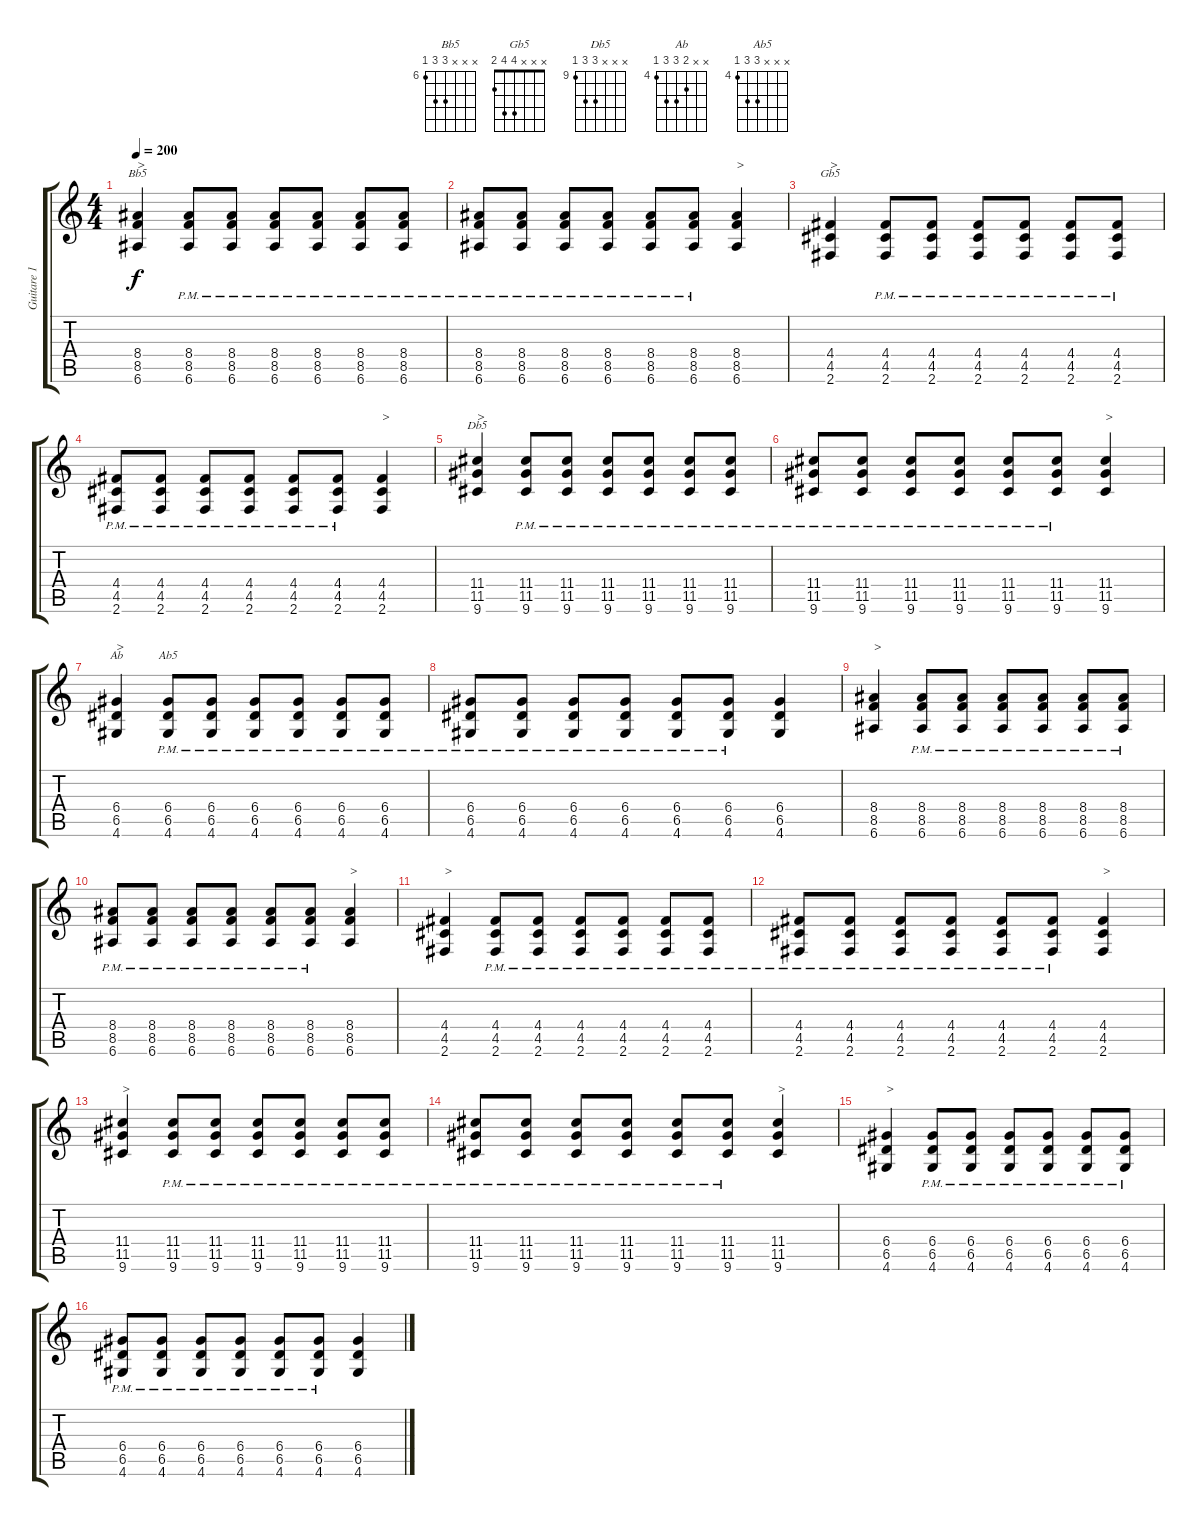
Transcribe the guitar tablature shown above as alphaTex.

\track ("Guitare 1" "Guitare 1") {instrument distortionguitar}
\staff {score tabs}
\tuning (E4 B3 G3 D3 A2 E2) {hide}
\chord ("Bb5" x x x 8 8 6) {firstfret 6}
\chord ("Gb5" x x x 4 4 2)
\chord ("Db5" x x x 11 11 9) {firstfret 9}
\chord ("Ab" x x 5 6 6 4) {firstfret 4}
\chord ("Ab5" x x x 6 6 4) {firstfret 4}
\ts (4 4)
\tempo 200
\clef g2
\ks c
(8.4 8.5 6.6).4{ch "Bb5" txt ">" dy f} (8.4{pm} 8.5{pm} 6.6{pm}).8 (8.4{pm} 8.5{pm} 6.6{pm}).8 (8.4{pm} 8.5{pm} 6.6{pm}).8 (8.4{pm} 8.5{pm} 6.6{pm}).8 (8.4{pm} 8.5{pm} 6.6{pm}).8 (8.4{pm} 8.5{pm} 6.6{pm}).8 |
(8.4{pm} 8.5{pm} 6.6{pm}).8 (8.4{pm} 8.5{pm} 6.6{pm}).8 (8.4{pm} 8.5{pm} 6.6{pm}).8 (8.4{pm} 8.5{pm} 6.6{pm}).8 (8.4{pm} 8.5{pm} 6.6{pm}).8 (8.4{pm} 8.5{pm} 6.6{pm}).8 (8.4 8.5 6.6).4{txt ">"} |
(4.4 4.5 2.6).4{ch "Gb5" txt ">"} (4.4{pm} 4.5{pm} 2.6{pm}).8 (4.4{pm} 4.5{pm} 2.6{pm}).8 (4.4{pm} 4.5{pm} 2.6{pm}).8 (4.4{pm} 4.5{pm} 2.6{pm}).8 (4.4{pm} 4.5{pm} 2.6{pm}).8 (4.4{pm} 4.5{pm} 2.6{pm}).8 |
(4.4{pm} 4.5{pm} 2.6{pm}).8 (4.4{pm} 4.5{pm} 2.6{pm}).8 (4.4{pm} 4.5{pm} 2.6{pm}).8 (4.4{pm} 4.5{pm} 2.6{pm}).8 (4.4{pm} 4.5{pm} 2.6{pm}).8 (4.4{pm} 4.5{pm} 2.6{pm}).8 (4.4 4.5 2.6).4{txt ">"} |
(11.4 11.5 9.6).4{ch "Db5" txt ">"} (11.4{pm} 11.5{pm} 9.6{pm}).8 (11.4{pm} 11.5{pm} 9.6{pm}).8 (11.4{pm} 11.5{pm} 9.6{pm}).8 (11.4{pm} 11.5{pm} 9.6{pm}).8 (11.4{pm} 11.5{pm} 9.6{pm}).8 (11.4{pm} 11.5{pm} 9.6{pm}).8 |
(11.4{pm} 11.5{pm} 9.6{pm}).8 (11.4{pm} 11.5{pm} 9.6{pm}).8 (11.4{pm} 11.5{pm} 9.6{pm}).8 (11.4{pm} 11.5{pm} 9.6{pm}).8 (11.4{pm} 11.5{pm} 9.6{pm}).8 (11.4{pm} 11.5{pm} 9.6{pm}).8 (11.4 11.5 9.6).4{txt ">"} |
(6.4 6.5 4.6).4{ch "Ab" txt ">"} (6.4{pm} 6.5{pm} 4.6{pm}).8{ch "Ab5"} (6.4{pm} 6.5{pm} 4.6{pm}).8 (6.4{pm} 6.5{pm} 4.6{pm}).8 (6.4{pm} 6.5{pm} 4.6{pm}).8 (6.4{pm} 6.5{pm} 4.6{pm}).8 (6.4{pm} 6.5{pm} 4.6{pm}).8 |
(6.4{pm} 6.5{pm} 4.6{pm}).8 (6.4{pm} 6.5{pm} 4.6{pm}).8 (6.4{pm} 6.5{pm} 4.6{pm}).8 (6.4{pm} 6.5{pm} 4.6{pm}).8 (6.4{pm} 6.5{pm} 4.6{pm}).8 (6.4{pm} 6.5{pm} 4.6{pm}).8 (6.4 6.5 4.6).4 |
(8.4 8.5 6.6).4{txt ">"} (8.4{pm} 8.5{pm} 6.6{pm}).8 (8.4{pm} 8.5{pm} 6.6{pm}).8 (8.4{pm} 8.5{pm} 6.6{pm}).8 (8.4{pm} 8.5{pm} 6.6{pm}).8 (8.4{pm} 8.5{pm} 6.6{pm}).8 (8.4{pm} 8.5{pm} 6.6{pm}).8 |
(8.4{pm} 8.5{pm} 6.6{pm}).8 (8.4{pm} 8.5{pm} 6.6{pm}).8 (8.4{pm} 8.5{pm} 6.6{pm}).8 (8.4{pm} 8.5{pm} 6.6{pm}).8 (8.4{pm} 8.5{pm} 6.6{pm}).8 (8.4{pm} 8.5{pm} 6.6{pm}).8 (8.4 8.5 6.6).4{txt ">"} |
(4.4 4.5 2.6).4{txt ">"} (4.4{pm} 4.5{pm} 2.6{pm}).8 (4.4{pm} 4.5{pm} 2.6{pm}).8 (4.4{pm} 4.5{pm} 2.6{pm}).8 (4.4{pm} 4.5{pm} 2.6{pm}).8 (4.4{pm} 4.5{pm} 2.6{pm}).8 (4.4{pm} 4.5{pm} 2.6{pm}).8 |
(4.4{pm} 4.5{pm} 2.6{pm}).8 (4.4{pm} 4.5{pm} 2.6{pm}).8 (4.4{pm} 4.5{pm} 2.6{pm}).8 (4.4{pm} 4.5{pm} 2.6{pm}).8 (4.4{pm} 4.5{pm} 2.6{pm}).8 (4.4{pm} 4.5{pm} 2.6{pm}).8 (4.4 4.5 2.6).4{txt ">"} |
(11.4 11.5 9.6).4{txt ">"} (11.4{pm} 11.5{pm} 9.6{pm}).8 (11.4{pm} 11.5{pm} 9.6{pm}).8 (11.4{pm} 11.5{pm} 9.6{pm}).8 (11.4{pm} 11.5{pm} 9.6{pm}).8 (11.4{pm} 11.5{pm} 9.6{pm}).8 (11.4{pm} 11.5{pm} 9.6{pm}).8 |
(11.4{pm} 11.5{pm} 9.6{pm}).8 (11.4{pm} 11.5{pm} 9.6{pm}).8 (11.4{pm} 11.5{pm} 9.6{pm}).8 (11.4{pm} 11.5{pm} 9.6{pm}).8 (11.4{pm} 11.5{pm} 9.6{pm}).8 (11.4{pm} 11.5{pm} 9.6{pm}).8 (11.4 11.5 9.6).4{txt ">"} |
(6.4 6.5 4.6).4{txt ">"} (6.4{pm} 6.5{pm} 4.6{pm}).8 (6.4{pm} 6.5{pm} 4.6{pm}).8 (6.4{pm} 6.5{pm} 4.6{pm}).8 (6.4{pm} 6.5{pm} 4.6{pm}).8 (6.4{pm} 6.5{pm} 4.6{pm}).8 (6.4{pm} 6.5{pm} 4.6{pm}).8 |
(6.4{pm} 6.5{pm} 4.6{pm}).8 (6.4{pm} 6.5{pm} 4.6{pm}).8 (6.4{pm} 6.5{pm} 4.6{pm}).8 (6.4{pm} 6.5{pm} 4.6{pm}).8 (6.4{pm} 6.5{pm} 4.6{pm}).8 (6.4{pm} 6.5{pm} 4.6{pm}).8 (6.4 6.5 4.6).4
